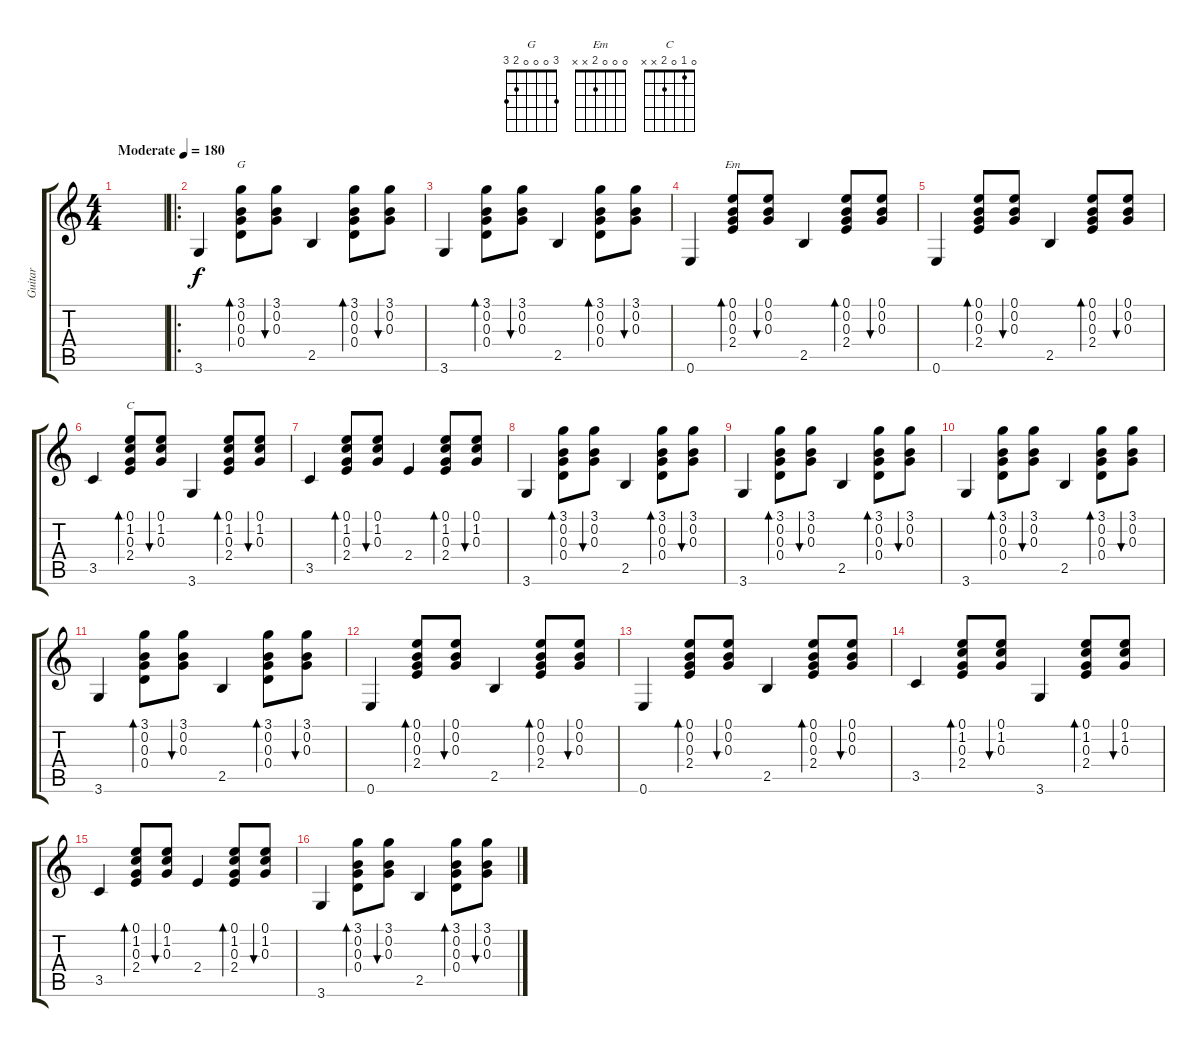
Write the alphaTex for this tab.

\track ("Guitar" "Guitar") {solo instrument acousticguitarsteel}
\staff {score tabs}
\tuning (E4 B3 G3 D3 A2 E2) {hide}
\chord ("G" 3 0 0 0 2 3)
\chord ("Em" 0 0 0 2 x x)
\chord ("C" 0 1 0 2 x x)
\ts (4 4)
\tempo (180 "Moderate")
\clef g2
\ks c
|
\ro
3.6.4 (3.1 0.2 0.3 0.4).8{bd 120 ch "G"} (3.1 0.2 0.3).8{bu 120} 2.5.4 (3.1 0.2 0.3 0.4).8{bd 120} (3.1 0.2 0.3).8{bu 120} |
3.6.4 (3.1 0.2 0.3 0.4).8{bd 120} (3.1 0.2 0.3).8{bu 120} 2.5.4 (3.1 0.2 0.3 0.4).8{bd 120} (3.1 0.2 0.3).8{bu 120} |
0.6.4 (0.1 0.2 0.3 2.4).8{bd 120 ch "Em"} (0.1 0.2 0.3).8{bu 120} 2.5.4 (0.1 0.2 0.3 2.4).8{bd 120} (0.1 0.2 0.3).8{bu 120} |
0.6.4 (0.1 0.2 0.3 2.4).8{bd 120} (0.1 0.2 0.3).8{bu 120} 2.5.4 (0.1 0.2 0.3 2.4).8{bd 120} (0.1 0.2 0.3).8{bu 120} |
3.5.4 (0.1 1.2 0.3 2.4).8{bd 120 ch "C"} (0.1 1.2 0.3).8{bu 120} 3.6.4 (0.1 1.2 0.3 2.4).8{bd 120} (0.1 1.2 0.3).8{bu 120} |
3.5.4 (0.1 1.2 0.3 2.4).8{bd 120} (0.1 1.2 0.3).8{bu 120} 2.4.4 (0.1 1.2 0.3 2.4).8{bd 120} (0.1 1.2 0.3).8{bu 120} |
3.6.4 (3.1 0.2 0.3 0.4).8{bd 120} (3.1 0.2 0.3).8{bu 120} 2.5.4 (3.1 0.2 0.3 0.4).8{bd 120} (3.1 0.2 0.3).8{bu 120} |
3.6.4 (3.1 0.2 0.3 0.4).8{bd 120} (3.1 0.2 0.3).8{bu 120} 2.5.4 (3.1 0.2 0.3 0.4).8{bd 120} (3.1 0.2 0.3).8{bu 120} |
3.6.4 (3.1 0.2 0.3 0.4).8{bd 120} (3.1 0.2 0.3).8{bu 120} 2.5.4 (3.1 0.2 0.3 0.4).8{bd 120} (3.1 0.2 0.3).8{bu 120} |
3.6.4 (3.1 0.2 0.3 0.4).8{bd 120} (3.1 0.2 0.3).8{bu 120} 2.5.4 (3.1 0.2 0.3 0.4).8{bd 120} (3.1 0.2 0.3).8{bu 120} |
0.6.4 (0.1 0.2 0.3 2.4).8{bd 120} (0.1 0.2 0.3).8{bu 120} 2.5.4 (0.1 0.2 0.3 2.4).8{bd 120} (0.1 0.2 0.3).8{bu 120} |
0.6.4 (0.1 0.2 0.3 2.4).8{bd 120} (0.1 0.2 0.3).8{bu 120} 2.5.4 (0.1 0.2 0.3 2.4).8{bd 120} (0.1 0.2 0.3).8{bu 120} |
3.5.4 (0.1 1.2 0.3 2.4).8{bd 120} (0.1 1.2 0.3).8{bu 120} 3.6.4 (0.1 1.2 0.3 2.4).8{bd 120} (0.1 1.2 0.3).8{bu 120} |
3.5.4 (0.1 1.2 0.3 2.4).8{bd 120} (0.1 1.2 0.3).8{bu 120} 2.4.4 (0.1 1.2 0.3 2.4).8{bd 120} (0.1 1.2 0.3).8{bu 120} |
3.6.4 (3.1 0.2 0.3 0.4).8{bd 120} (3.1 0.2 0.3).8{bu 120} 2.5.4 (3.1 0.2 0.3 0.4).8{bd 120} (3.1 0.2 0.3).8{bu 120}
